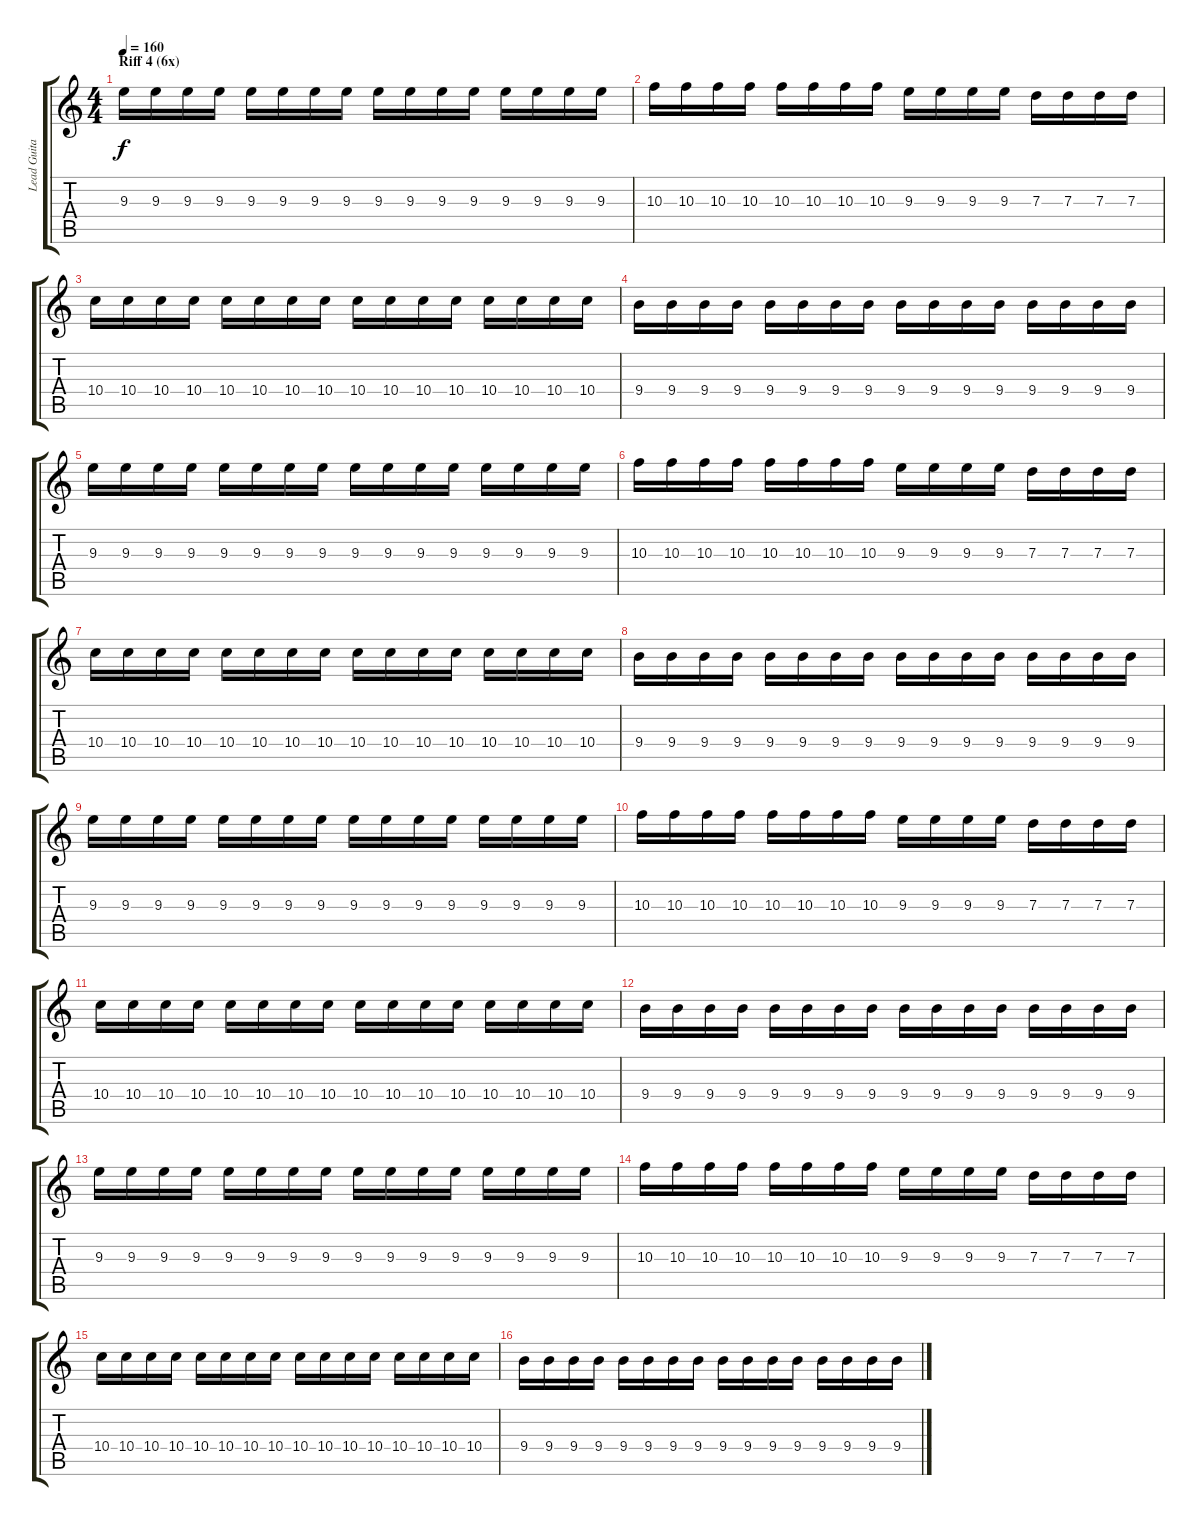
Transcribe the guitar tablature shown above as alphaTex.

\track ("Lead Guitar" "Lead Guita") {instrument distortionguitar}
\staff {score tabs}
\tuning (E4 B3 G3 D3 A2 E2) {hide}
\ts (4 4)
\section ("" "Riff 4 (6x)")
\tempo 160
\clef g2
\ks c
9.3.16{dy f} 9.3.16 9.3.16 9.3.16 9.3.16 9.3.16 9.3.16 9.3.16 9.3.16 9.3.16 9.3.16 9.3.16 9.3.16 9.3.16 9.3.16 9.3.16 |
10.3.16 10.3.16 10.3.16 10.3.16 10.3.16 10.3.16 10.3.16 10.3.16 9.3.16 9.3.16 9.3.16 9.3.16 7.3.16 7.3.16 7.3.16 7.3.16 |
10.4.16 10.4.16 10.4.16 10.4.16 10.4.16 10.4.16 10.4.16 10.4.16 10.4.16 10.4.16 10.4.16 10.4.16 10.4.16 10.4.16 10.4.16 10.4.16 |
9.4.16 9.4.16 9.4.16 9.4.16 9.4.16 9.4.16 9.4.16 9.4.16 9.4.16 9.4.16 9.4.16 9.4.16 9.4.16 9.4.16 9.4.16 9.4.16 |
9.3.16 9.3.16 9.3.16 9.3.16 9.3.16 9.3.16 9.3.16 9.3.16 9.3.16 9.3.16 9.3.16 9.3.16 9.3.16 9.3.16 9.3.16 9.3.16 |
10.3.16 10.3.16 10.3.16 10.3.16 10.3.16 10.3.16 10.3.16 10.3.16 9.3.16 9.3.16 9.3.16 9.3.16 7.3.16 7.3.16 7.3.16 7.3.16 |
10.4.16 10.4.16 10.4.16 10.4.16 10.4.16 10.4.16 10.4.16 10.4.16 10.4.16 10.4.16 10.4.16 10.4.16 10.4.16 10.4.16 10.4.16 10.4.16 |
9.4.16 9.4.16 9.4.16 9.4.16 9.4.16 9.4.16 9.4.16 9.4.16 9.4.16 9.4.16 9.4.16 9.4.16 9.4.16 9.4.16 9.4.16 9.4.16 |
9.3.16 9.3.16 9.3.16 9.3.16 9.3.16 9.3.16 9.3.16 9.3.16 9.3.16 9.3.16 9.3.16 9.3.16 9.3.16 9.3.16 9.3.16 9.3.16 |
10.3.16 10.3.16 10.3.16 10.3.16 10.3.16 10.3.16 10.3.16 10.3.16 9.3.16 9.3.16 9.3.16 9.3.16 7.3.16 7.3.16 7.3.16 7.3.16 |
10.4.16 10.4.16 10.4.16 10.4.16 10.4.16 10.4.16 10.4.16 10.4.16 10.4.16 10.4.16 10.4.16 10.4.16 10.4.16 10.4.16 10.4.16 10.4.16 |
9.4.16 9.4.16 9.4.16 9.4.16 9.4.16 9.4.16 9.4.16 9.4.16 9.4.16 9.4.16 9.4.16 9.4.16 9.4.16 9.4.16 9.4.16 9.4.16 |
9.3.16 9.3.16 9.3.16 9.3.16 9.3.16 9.3.16 9.3.16 9.3.16 9.3.16 9.3.16 9.3.16 9.3.16 9.3.16 9.3.16 9.3.16 9.3.16 |
10.3.16 10.3.16 10.3.16 10.3.16 10.3.16 10.3.16 10.3.16 10.3.16 9.3.16 9.3.16 9.3.16 9.3.16 7.3.16 7.3.16 7.3.16 7.3.16 |
10.4.16 10.4.16 10.4.16 10.4.16 10.4.16 10.4.16 10.4.16 10.4.16 10.4.16 10.4.16 10.4.16 10.4.16 10.4.16 10.4.16 10.4.16 10.4.16 |
9.4.16 9.4.16 9.4.16 9.4.16 9.4.16 9.4.16 9.4.16 9.4.16 9.4.16 9.4.16 9.4.16 9.4.16 9.4.16 9.4.16 9.4.16 9.4.16
